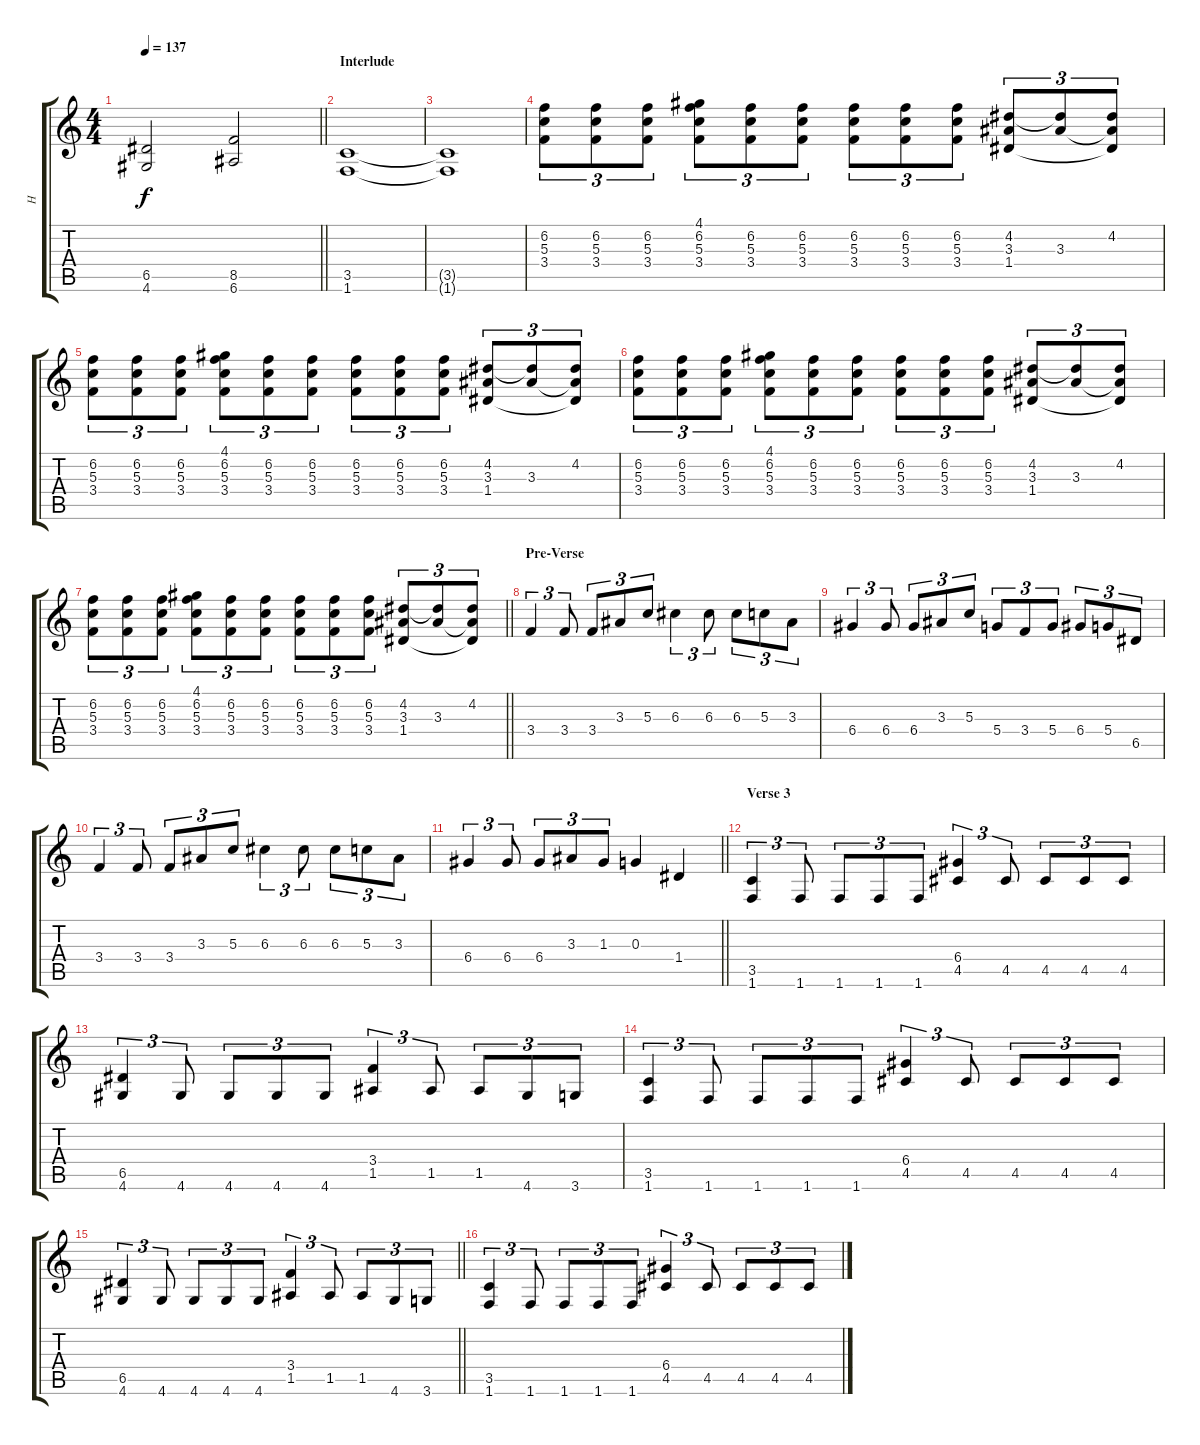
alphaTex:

\track ("H" "H") {instrument distortionguitar}
\staff {score tabs}
\tuning (E4 B3 G3 D3 A2 E2) {hide}
\ts (4 4)
\tempo 137
\clef g2
\barLineRight lightlight
\ks c
(6.5 4.6).2{dy f} (8.5 6.6).2 |
\section ("" "Interlude")
(3.5 1.6).1 |
(3.5{t} 1.6{t}).1 |
(6.2 5.3 3.4).8{tu (3 2) instrument acousticguitarsteel} (6.2 5.3 3.4).8{tu (3 2)} (6.2 5.3 3.4).8{tu (3 2)} (4.1 6.2 5.3 3.4).8{tu (3 2)} (6.2 5.3 3.4).8{tu (3 2)} (6.2 5.3 3.4).8{tu (3 2)} (6.2 5.3 3.4).8{tu (3 2)} (6.2 5.3 3.4).8{tu (3 2)} (6.2 5.3 3.4).8{tu (3 2)} (4.2 3.3 1.4).8{tu (3 2)} (4.2{t} 3.3).8{tu (3 2)} (4.2 3.3{t} 1.4{t}).8{tu (3 2)} |
(6.2 5.3 3.4).8{tu (3 2) instrument acousticguitarsteel} (6.2 5.3 3.4).8{tu (3 2)} (6.2 5.3 3.4).8{tu (3 2)} (4.1 6.2 5.3 3.4).8{tu (3 2)} (6.2 5.3 3.4).8{tu (3 2)} (6.2 5.3 3.4).8{tu (3 2)} (6.2 5.3 3.4).8{tu (3 2)} (6.2 5.3 3.4).8{tu (3 2)} (6.2 5.3 3.4).8{tu (3 2)} (4.2 3.3 1.4).8{tu (3 2)} (4.2{t} 3.3).8{tu (3 2)} (4.2 3.3{t} 1.4{t}).8{tu (3 2)} |
(6.2 5.3 3.4).8{tu (3 2) instrument acousticguitarsteel} (6.2 5.3 3.4).8{tu (3 2)} (6.2 5.3 3.4).8{tu (3 2)} (4.1 6.2 5.3 3.4).8{tu (3 2)} (6.2 5.3 3.4).8{tu (3 2)} (6.2 5.3 3.4).8{tu (3 2)} (6.2 5.3 3.4).8{tu (3 2)} (6.2 5.3 3.4).8{tu (3 2)} (6.2 5.3 3.4).8{tu (3 2)} (4.2 3.3 1.4).8{tu (3 2)} (4.2{t} 3.3).8{tu (3 2)} (4.2 3.3{t} 1.4{t}).8{tu (3 2)} |
\barLineRight lightlight
(6.2 5.3 3.4).8{tu (3 2) instrument acousticguitarsteel} (6.2 5.3 3.4).8{tu (3 2)} (6.2 5.3 3.4).8{tu (3 2)} (4.1 6.2 5.3 3.4).8{tu (3 2)} (6.2 5.3 3.4).8{tu (3 2)} (6.2 5.3 3.4).8{tu (3 2)} (6.2 5.3 3.4).8{tu (3 2)} (6.2 5.3 3.4).8{tu (3 2)} (6.2 5.3 3.4).8{tu (3 2)} (4.2 3.3 1.4).8{tu (3 2)} (4.2{t} 3.3).8{tu (3 2)} (4.2 3.3{t} 1.4{t}).8{tu (3 2)} |
\section ("" "Pre-Verse")
3.4.4{tu (3 2)} 3.4.8{tu (3 2)} 3.4.8{tu (3 2)} 3.3.8{tu (3 2)} 5.3.8{tu (3 2)} 6.3.4{tu (3 2)} 6.3.8{tu (3 2)} 6.3.8{tu (3 2)} 5.3.8{tu (3 2)} 3.3.8{tu (3 2)} |
6.4.4{tu (3 2)} 6.4.8{tu (3 2)} 6.4.8{tu (3 2)} 3.3.8{tu (3 2)} 5.3.8{tu (3 2)} 5.4.8{tu (3 2)} 3.4.8{tu (3 2)} 5.4.8{tu (3 2)} 6.4.8{tu (3 2)} 5.4.8{tu (3 2)} 6.5.8{tu (3 2)} |
3.4.4{tu (3 2)} 3.4.8{tu (3 2)} 3.4.8{tu (3 2)} 3.3.8{tu (3 2)} 5.3.8{tu (3 2)} 6.3.4{tu (3 2)} 6.3.8{tu (3 2)} 6.3.8{tu (3 2)} 5.3.8{tu (3 2)} 3.3.8{tu (3 2)} |
\barLineRight lightlight
6.4.4{tu (3 2)} 6.4.8{tu (3 2)} 6.4.8{tu (3 2)} 3.3.8{tu (3 2)} 1.3.8{tu (3 2)} 0.3.4 1.4.4 |
\section ("" "Verse 3")
(3.5 1.6).4{tu (3 2) instrument distortionguitar} 1.6.8{tu (3 2)} 1.6.8{tu (3 2)} 1.6.8{tu (3 2)} 1.6.8{tu (3 2)} (6.4 4.5).4{tu (3 2)} 4.5.8{tu (3 2)} 4.5.8{tu (3 2)} 4.5.8{tu (3 2)} 4.5.8{tu (3 2)} |
(6.5 4.6).4{tu (3 2)} 4.6.8{tu (3 2)} 4.6.8{tu (3 2)} 4.6.8{tu (3 2)} 4.6.8{tu (3 2)} (3.4 1.5).4{tu (3 2)} 1.5.8{tu (3 2)} 1.5.8{tu (3 2)} 4.6.8{tu (3 2)} 3.6.8{tu (3 2)} |
(3.5 1.6).4{tu (3 2)} 1.6.8{tu (3 2)} 1.6.8{tu (3 2)} 1.6.8{tu (3 2)} 1.6.8{tu (3 2)} (6.4 4.5).4{tu (3 2)} 4.5.8{tu (3 2)} 4.5.8{tu (3 2)} 4.5.8{tu (3 2)} 4.5.8{tu (3 2)} |
\barLineRight lightlight
(6.5 4.6).4{tu (3 2)} 4.6.8{tu (3 2)} 4.6.8{tu (3 2)} 4.6.8{tu (3 2)} 4.6.8{tu (3 2)} (3.4 1.5).4{tu (3 2)} 1.5.8{tu (3 2)} 1.5.8{tu (3 2)} 4.6.8{tu (3 2)} 3.6.8{tu (3 2)} |
\section ("" "")
(3.5 1.6).4{tu (3 2) instrument distortionguitar} 1.6.8{tu (3 2)} 1.6.8{tu (3 2)} 1.6.8{tu (3 2)} 1.6.8{tu (3 2)} (6.4 4.5).4{tu (3 2)} 4.5.8{tu (3 2)} 4.5.8{tu (3 2)} 4.5.8{tu (3 2)} 4.5.8{tu (3 2)}
